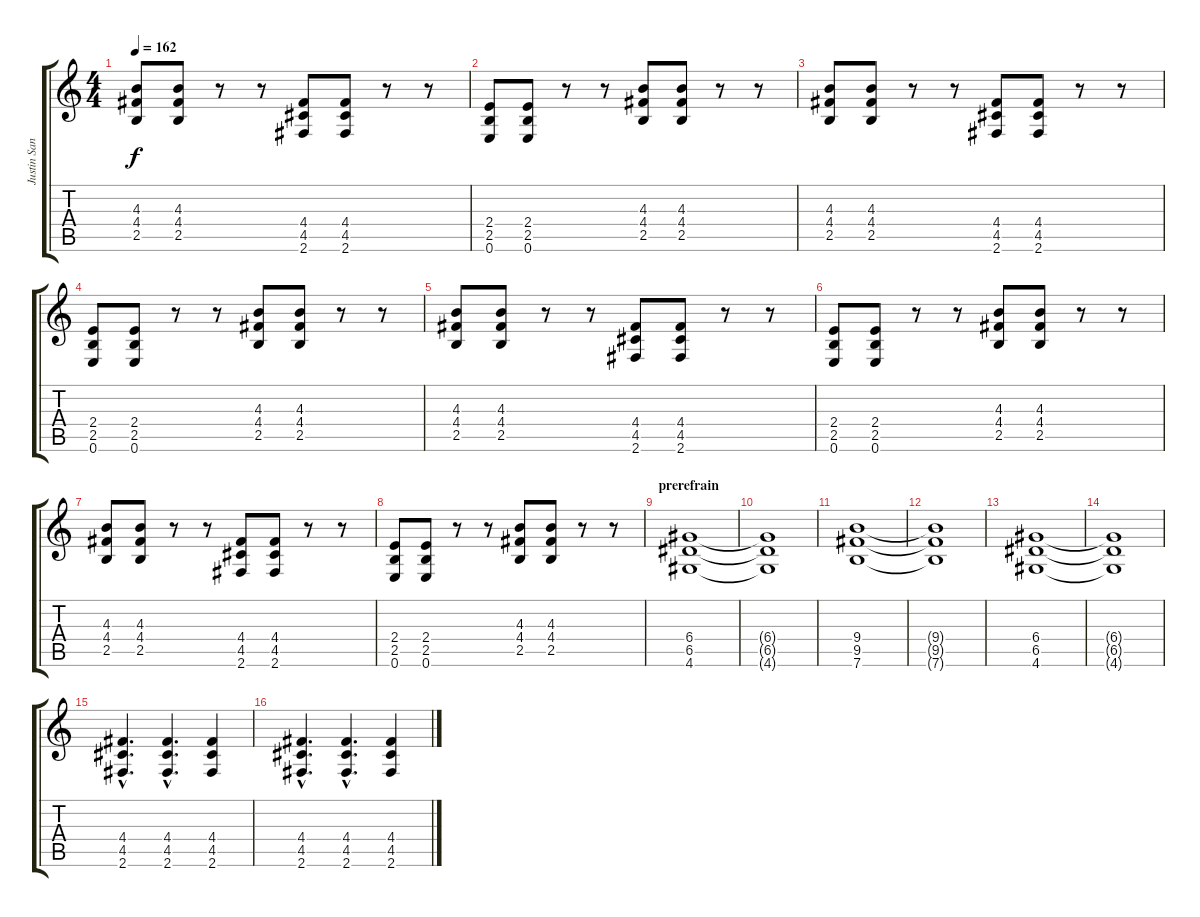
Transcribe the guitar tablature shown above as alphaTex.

\track ("Justin Sane" "Justin San") {instrument distortionguitar}
\staff {score tabs}
\tuning (E4 B3 G3 D3 A2 E2) {hide}
\ts (4 4)
\tempo 162
\clef g2
\ks c
(4.3 4.4 2.5).8{dy f} (4.3 4.4 2.5).8 r.8 r.8 (4.4 4.5 2.6).8 (4.4 4.5 2.6).8 r.8 r.8 |
(2.4 2.5 0.6).8 (2.4 2.5 0.6).8 r.8 r.8 (4.3 4.4 2.5).8 (4.3 4.4 2.5).8 r.8 r.8 |
(4.3 4.4 2.5).8 (4.3 4.4 2.5).8 r.8 r.8 (4.4 4.5 2.6).8 (4.4 4.5 2.6).8 r.8 r.8 |
(2.4 2.5 0.6).8 (2.4 2.5 0.6).8 r.8 r.8 (4.3 4.4 2.5).8 (4.3 4.4 2.5).8 r.8 r.8 |
(4.3 4.4 2.5).8 (4.3 4.4 2.5).8 r.8 r.8 (4.4 4.5 2.6).8 (4.4 4.5 2.6).8 r.8 r.8 |
(2.4 2.5 0.6).8 (2.4 2.5 0.6).8 r.8 r.8 (4.3 4.4 2.5).8 (4.3 4.4 2.5).8 r.8 r.8 |
(4.3 4.4 2.5).8 (4.3 4.4 2.5).8 r.8 r.8 (4.4 4.5 2.6).8 (4.4 4.5 2.6).8 r.8 r.8 |
(2.4 2.5 0.6).8 (2.4 2.5 0.6).8 r.8 r.8 (4.3 4.4 2.5).8 (4.3 4.4 2.5).8 r.8 r.8 |
\section ("" "prerefrain")
(6.4 6.5 4.6).1 |
(6.4{t} 6.5{t} 4.6{t}).1 |
(9.4 9.5 7.6).1 |
(9.4{t} 9.5{t} 7.6{t}).1 |
(6.4 6.5 4.6).1 |
(6.4{t} 6.5{t} 4.6{t}).1 |
(4.4{hac} 4.5{hac} 2.6{hac}).4{d} (4.4{hac} 4.5{hac} 2.6{hac}).4{d} (4.4 4.5 2.6).4 |
(4.4{hac} 4.5{hac} 2.6{hac}).4{d} (4.4{hac} 4.5{hac} 2.6{hac}).4{d} (4.4 4.5 2.6).4
